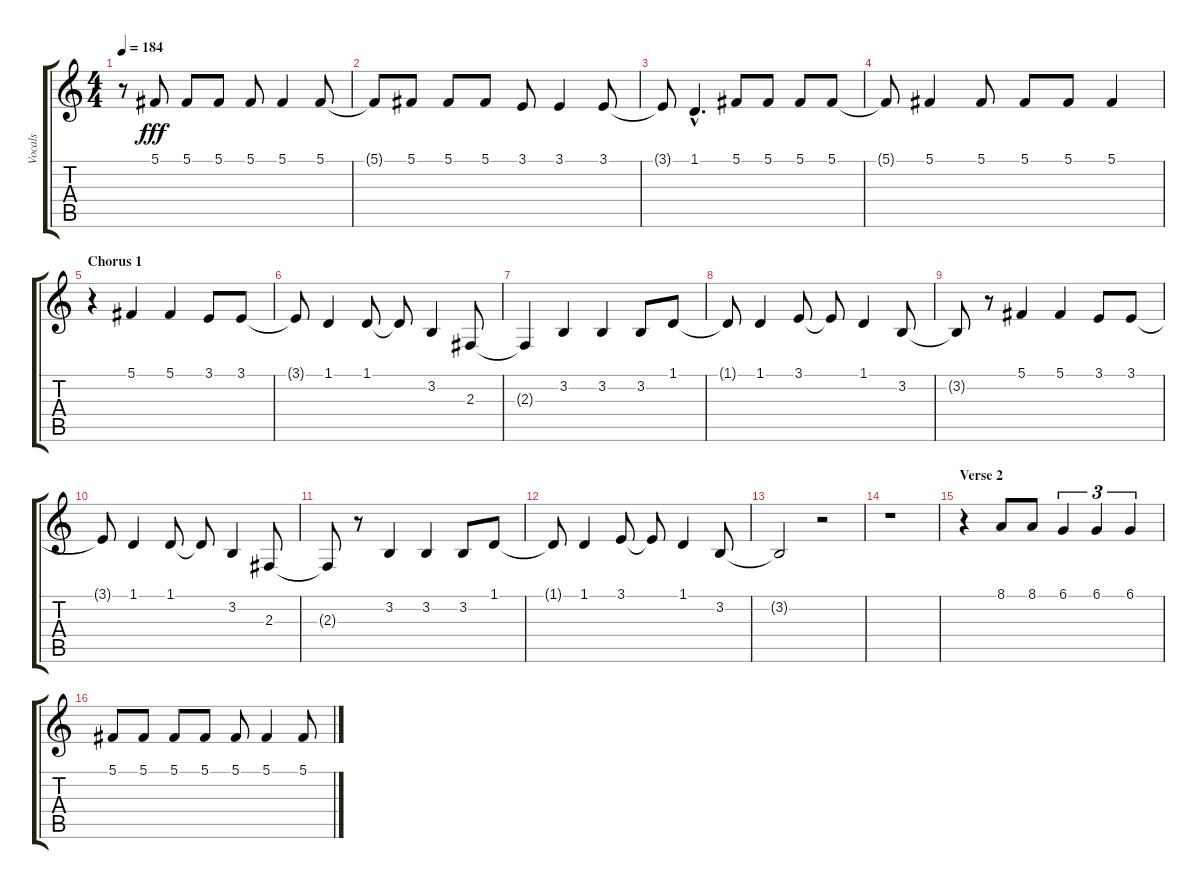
\track ("Vocals" "Vocals") {instrument lead2sawtooth}
\staff {score tabs}
\tuning (Db4 Ab3 E3 B2 Gb2 B1) {hide}
\ts (4 4)
\tempo 184
\clef g2
\ks c
r.8{dy fff} 5.1.8 5.1.8 5.1.8 5.1.8 5.1.4 5.1.8 |
5.1{t}.8 5.1.8 5.1.8 5.1.8 3.1.8 3.1.4 3.1.8 |
3.1{t}.8 1.1{hac}.4{d} 5.1.8 5.1.8 5.1.8 5.1.8 |
5.1{t}.8 5.1.4 5.1.8 5.1.8 5.1.8 5.1.4 |
\section ("" "Chorus 1")
r.4 5.1.4 5.1.4 3.1.8 3.1.8 |
3.1{t}.8 1.1.4 1.1.8 1.1{t}.8 3.2.4 2.3.8 |
2.3{t}.4 3.2.4 3.2.4 3.2.8 1.1.8 |
1.1{t}.8 1.1.4 3.1.8 3.1{t}.8 1.1.4 3.2.8 |
3.2{t}.8 r.8 5.1.4 5.1.4 3.1.8 3.1.8 |
3.1{t}.8 1.1.4 1.1.8 1.1{t}.8 3.2.4 2.3.8 |
2.3{t}.8 r.8 3.2.4 3.2.4 3.2.8 1.1.8 |
1.1{t}.8 1.1.4 3.1.8 3.1{t}.8 1.1.4 3.2.8 |
3.2{t}.2 r.2 |
r.1 |
\section ("" "Verse 2")
r.4 8.1.8 8.1.8 6.1.4{tu (3 2)} 6.1.4{tu (3 2)} 6.1.4{tu (3 2)} |
5.1.8 5.1.8 5.1.8 5.1.8 5.1.8 5.1.4 5.1.8
